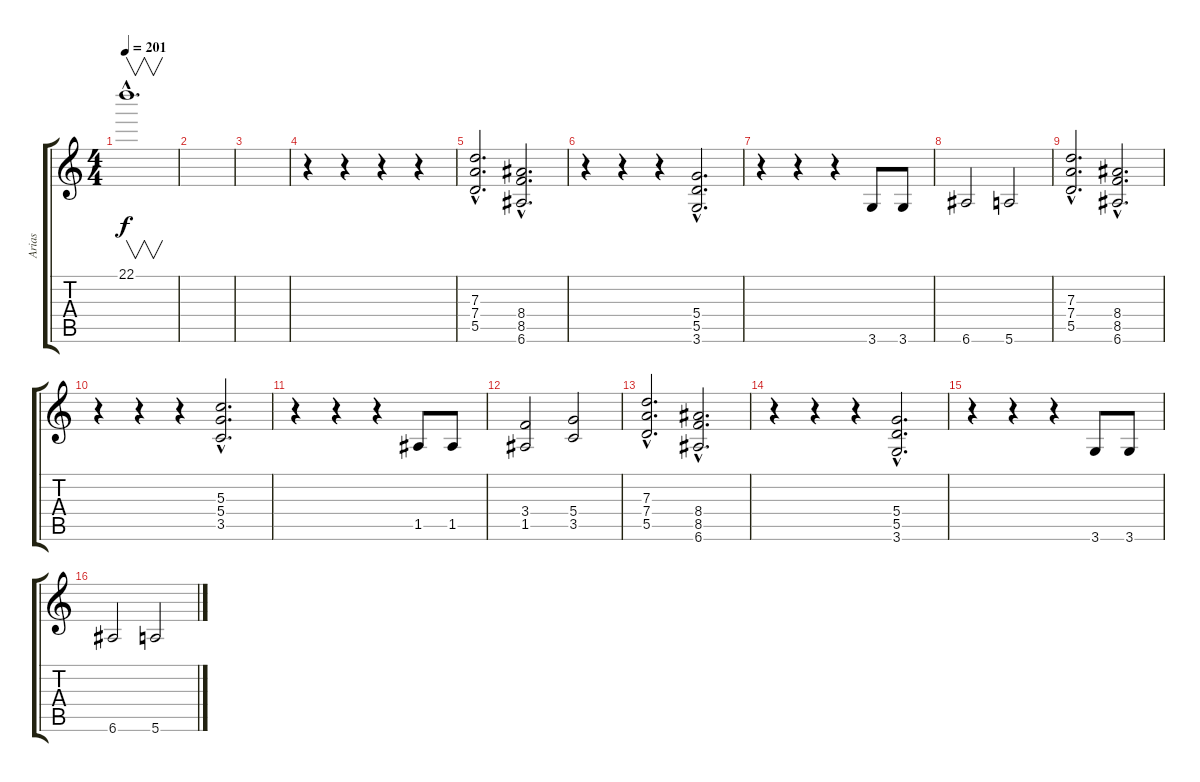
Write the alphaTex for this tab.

\track ("Arias" "Arias") {instrument distortionguitar}
\staff {score tabs}
\tuning (E4 B3 G3 D3 A2 E2) {hide}
\ts (4 4)
\tempo 201
\clef g2
\ks c
22.1{hac}.1{v d dy f} |
|
|
r.4 r.4 r.4 r.4 |
(7.3{hac} 7.4{hac} 5.5{hac}).2{d} (8.4{hac} 8.5{hac} 6.6{hac}).2{d} |
r.4 r.4 r.4 (5.4{hac} 5.5{hac} 3.6{hac}).2{d} |
r.4 r.4 r.4 3.6.8 3.6.8 |
6.6.2 5.6.2 |
(7.3{hac} 7.4{hac} 5.5{hac}).2{d} (8.4{hac} 8.5{hac} 6.6{hac}).2{d} |
r.4 r.4 r.4 (5.3{hac} 5.4{hac} 3.5{hac}).2{d} |
r.4 r.4 r.4 1.5.8 1.5.8 |
(3.4 1.5).2 (5.4 3.5).2 |
(7.3{hac} 7.4{hac} 5.5{hac}).2{d} (8.4{hac} 8.5{hac} 6.6{hac}).2{d} |
r.4 r.4 r.4 (5.4{hac} 5.5{hac} 3.6{hac}).2{d} |
r.4 r.4 r.4 3.6.8 3.6.8 |
6.6.2 5.6.2
